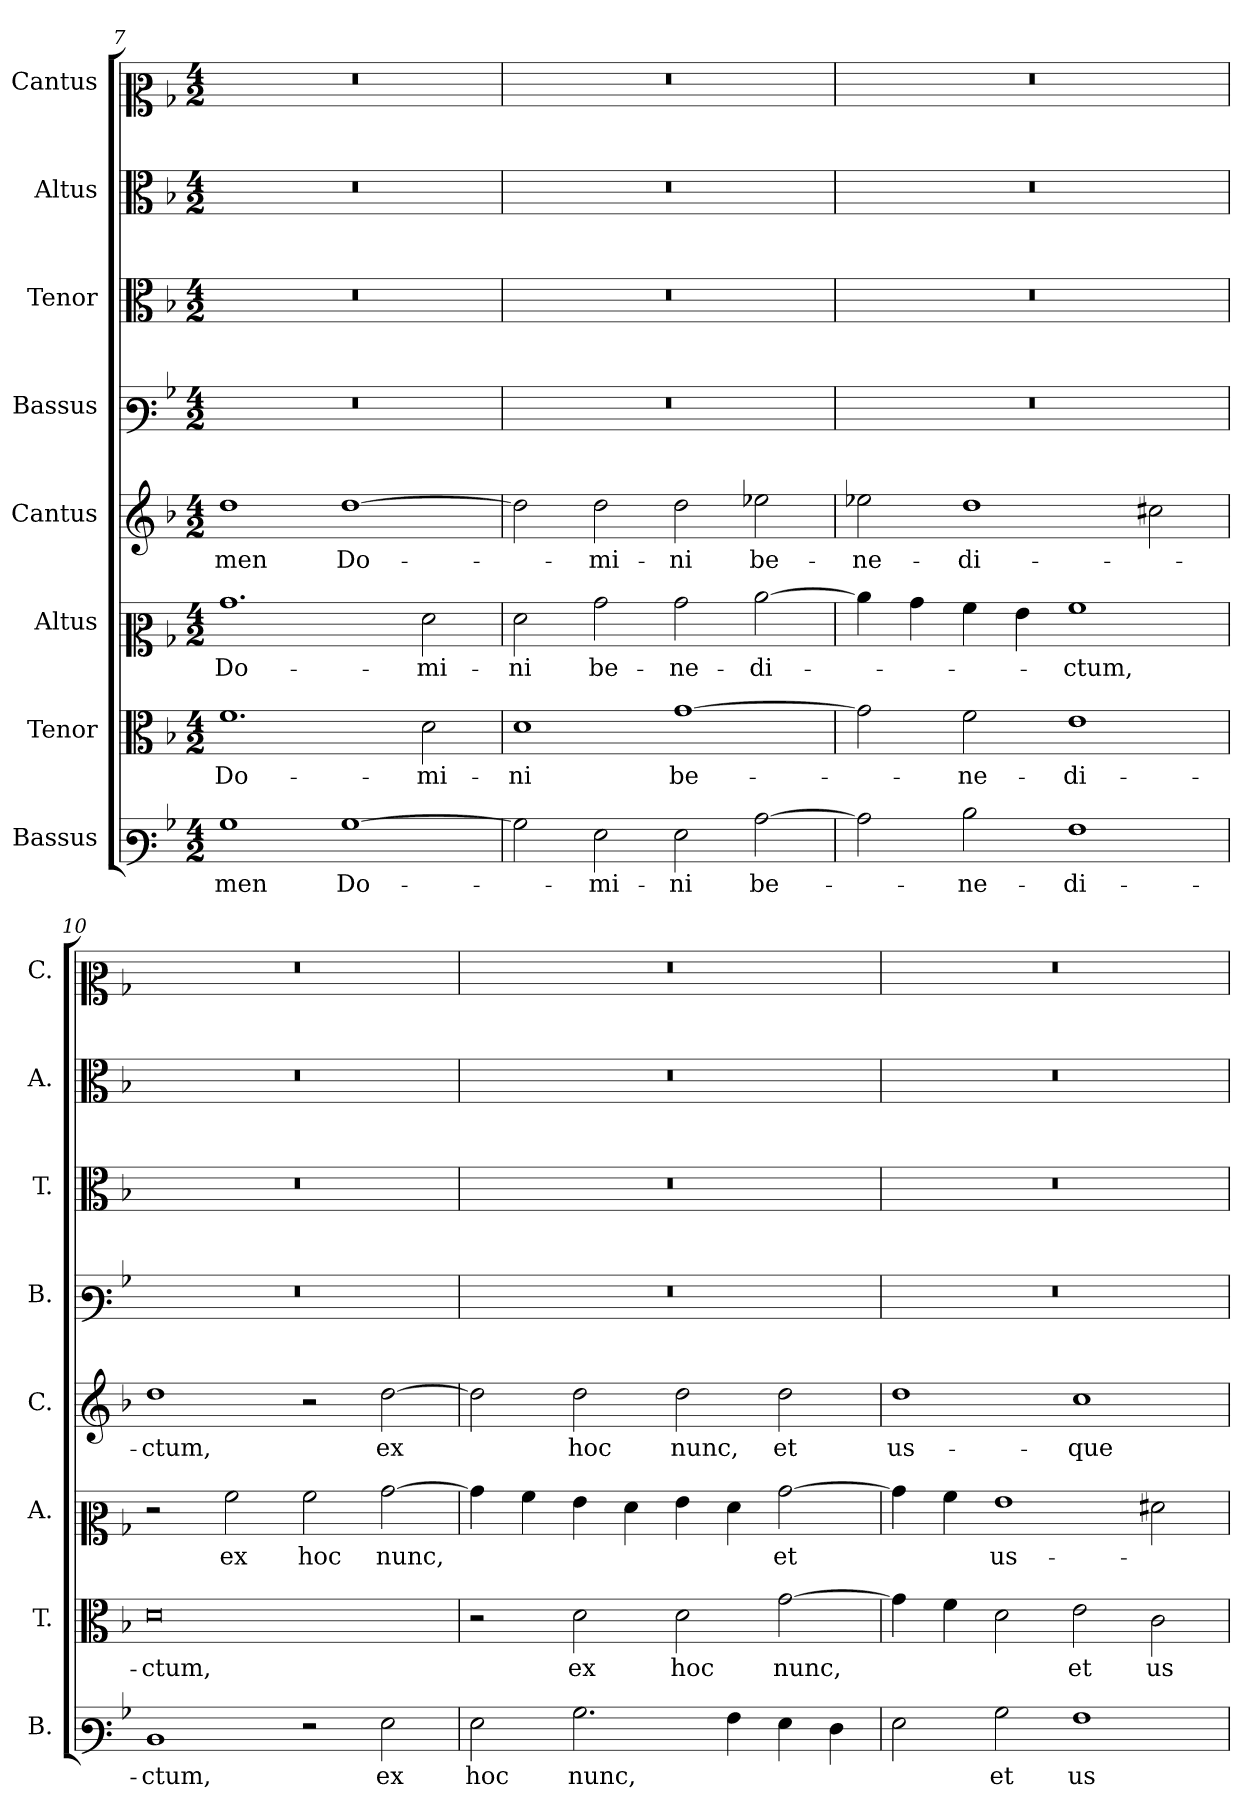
**kern	**text	**kern	**text	**kern	**text	**kern	**text	**kern	**kern	**kern	**kern
*part8	*part8	*part7	*part7	*part6	*part6	*part5	*part5	*part4	*part3	*part2	*part1
*staff8	*staff8	*staff7	*staff7	*staff6	*staff6	*staff5	*staff5	*staff4	*staff3	*staff2	*staff1
*I"Bassus	*	*I"Tenor	*	*I"Altus	*	*I"Cantus	*	*I"Bassus	*I"Tenor	*I"Altus	*I"Cantus
*I'B.	*	*I'T.	*	*I'A.	*	*I'C.	*	*I'B.	*I'T.	*I'A.	*I'C.
*clefF3	*	*clefC3	*	*clefC2	*	*clefG2	*	*clefF3	*clefC3	*clefC3	*clefC2
*k[b-]	*	*k[b-]	*	*k[b-]	*	*k[b-]	*	*k[b-]	*k[b-]	*k[b-]	*k[b-]
*M4/2	*	*M4/2	*	*M4/2	*	*M4/2	*	*M4/2	*M4/2	*M4/2	*M4/2
=7	=7	=7	=7	=7	=7	=7	=7	=7	=7	=7	=7
!	!	!	!	!	!	!	!	!LO:N:vis=1	!LO:N:vis=1	!LO:N:vis=1	!LO:N:vis=1
1B-	-men	1.f	Do-	1.b-	Do-	1dd	-men	0r	0r	0r	0r
[1B-	Do-	.	.	.	.	[1dd	Do-	.	.	.	.
.	.	2d\	-mi-	2f\	-mi-	.	.	.	.	.	.
=8	=8	=8	=8	=8	=8	=8	=8	=8	=8	=8	=8
!	!	!	!	!	!	!	!	!LO:N:vis=1	!LO:N:vis=1	!LO:N:vis=1	!LO:N:vis=1
2B-\]	.	1d	-ni	2f\	-ni	2dd\]	.	0r	0r	0r	0r
2G\	-mi-	.	.	2b-\	be-	2dd\	-mi-	.	.	.	.
2G\	-ni	[1g	be-	2b-\	-ne-	2dd\	-ni	.	.	.	.
[2c\	be-	.	.	[2cc\	-di-	2ee-X\	be-	.	.	.	.
=9	=9	=9	=9	=9	=9	=9	=9	=9	=9	=9	=9
!	!	!	!	!	!	!	!	!LO:N:vis=1	!LO:N:vis=1	!LO:N:vis=1	!LO:N:vis=1
2c\]	.	2g\]	.	4cc\]	.	2ee-X\	-ne-	0r	0r	0r	0r
.	.	.	.	4b-\	.	.	.	.	.	.	.
2d\	-ne-	2f\	-ne-	4a\	.	1dd	-di-	.	.	.	.
.	.	.	.	4g\	.	.	.	.	.	.	.
1A	-di-	1e	-di-	1a	-ctum,	.	.	.	.	.	.
.	.	.	.	.	.	2cc#X\	.	.	.	.	.
=10	=10	=10	=10	=10	=10	=10	=10	=10	=10	=10	=10
!	!	!	!	!	!	!	!	!LO:N:vis=1	!LO:N:vis=1	!LO:N:vis=1	!LO:N:vis=1
1D	-ctum,	0d	-ctum,	2r	.	1dd	-ctum,	0r	0r	0r	0r
.	.	.	.	2a\	ex	.	.	.	.	.	.
2r	.	.	.	2a\	hoc	2r	.	.	.	.	.
2G\	ex	.	.	[2b-\	nunc,	[2dd\	ex	.	.	.	.
=11	=11	=11	=11	=11	=11	=11	=11	=11	=11	=11	=11
!	!	!	!	!	!	!	!	!LO:N:vis=1	!LO:N:vis=1	!LO:N:vis=1	!LO:N:vis=1
2G\	hoc	2r	.	4b-\]	.	2dd\]	.	0r	0r	0r	0r
.	.	.	.	4a\	.	.	.	.	.	.	.
2.B-\	nunc,	2d\	ex	4g\	.	2dd\	hoc	.	.	.	.
.	.	.	.	4f\	.	.	.	.	.	.	.
.	.	2d\	hoc	4g\	.	2dd\	nunc,	.	.	.	.
4A\	.	.	.	4f\	.	.	.	.	.	.	.
4G\	.	[2g\	nunc,	[2b-\	et	2dd\	et	.	.	.	.
4F\	.	.	.	.	.	.	.	.	.	.	.
=12	=12	=12	=12	=12	=12	=12	=12	=12	=12	=12	=12
!	!	!	!	!	!	!	!	!LO:N:vis=1	!LO:N:vis=1	!LO:N:vis=1	!LO:N:vis=1
2G\	.	4g\]	.	4b-\]	.	1dd	us-	0r	0r	0r	0r
.	.	4f\	.	4a\	.	.	.	.	.	.	.
2B-\	et	2d\	.	1g	us-	.	.	.	.	.	.
1A	us-	2e\	et	.	.	1cc	-que	.	.	.	.
.	.	2c\	us-	2f#X\	.	.	.	.	.	.	.
=	=	=	=	=	=	=	=	=	=	=	=
*-	*-	*-	*-	*-	*-	*-	*-	*-	*-	*-	*-
